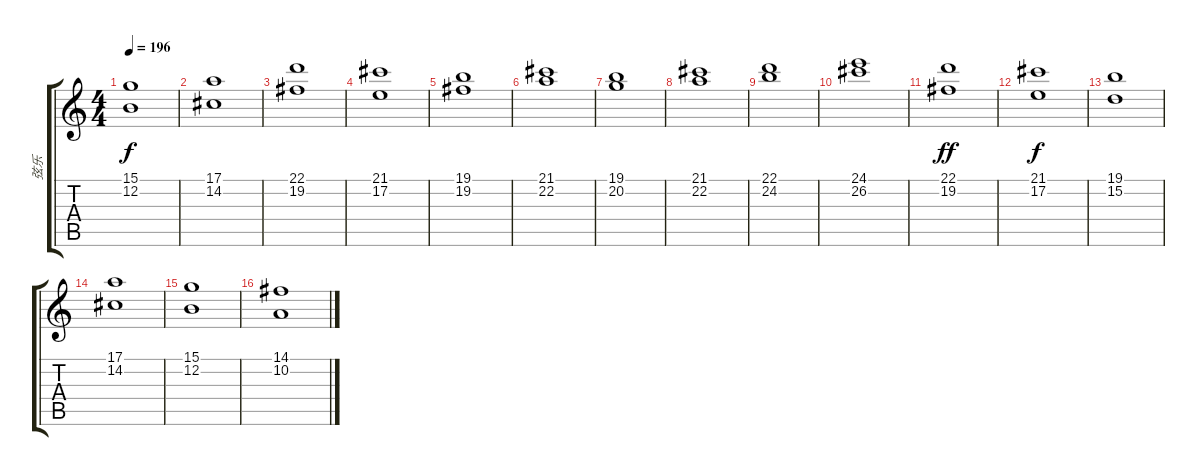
\track ("弦乐" "弦乐") {instrument stringensemble2}
\staff {score tabs}
\tuning (E4 B3 G3 D3 A2 D2) {hide}
\ts (4 4)
\tempo 196
\clef g2
\ks c
(15.1 12.2).1{dy f} |
(17.1 14.2).1 |
(22.1 19.2).1 |
(21.1 17.2).1 |
(19.1 19.2).1 |
(21.1 22.2).1 |
(19.1 20.2).1 |
(21.1 22.2).1 |
(22.1 24.2).1 |
(24.1 26.2).1 |
(22.1 19.2).1{dy ff} |
(21.1 17.2).1{dy f} |
(19.1 15.2).1 |
(17.1 14.2).1 |
(15.1 12.2).1 |
(14.1 10.2).1
